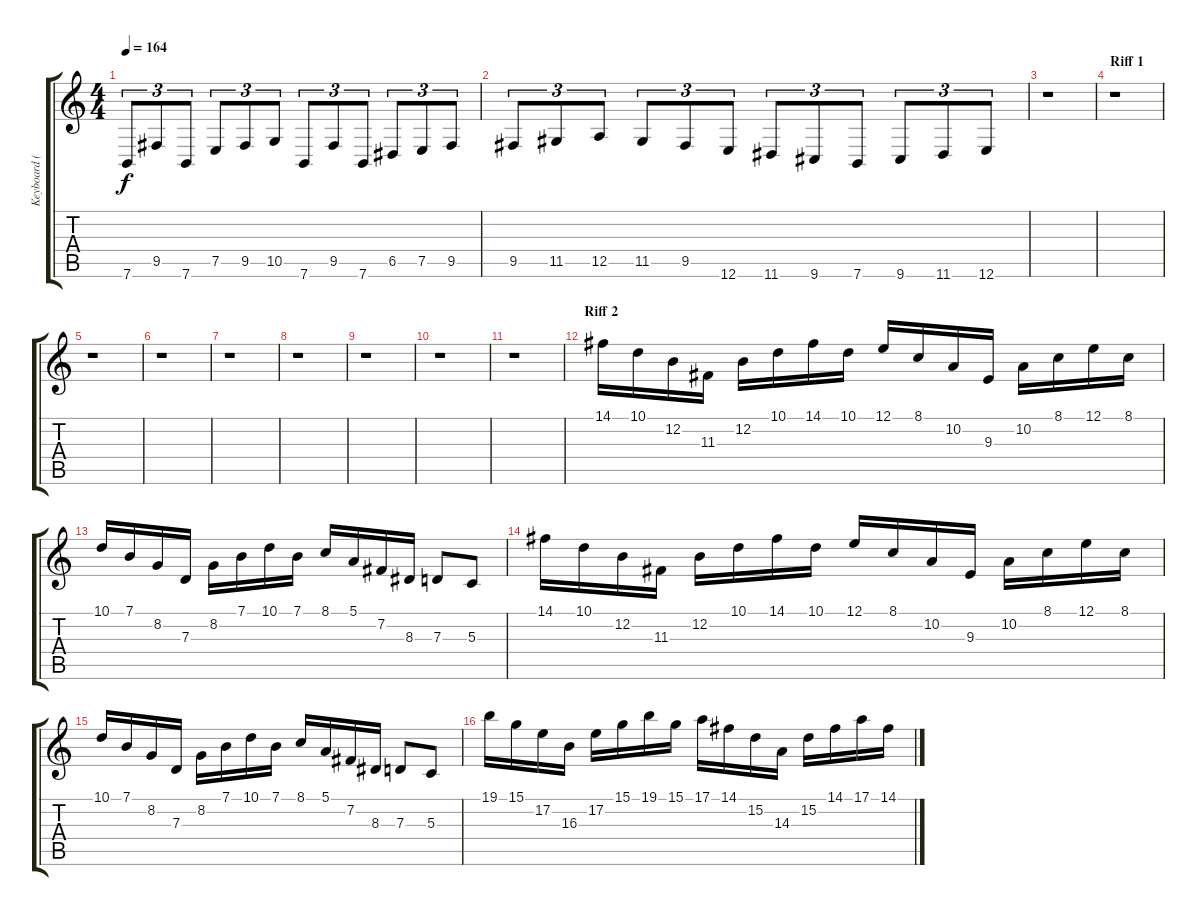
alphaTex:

\track ("Keyboard (Harpsichord)" "Keyboard (") {instrument harpsichord}
\staff {score tabs}
\tuning (E4 B3 G3 D3 A2 E2) {hide}
\ts (4 4)
\tempo 164
\clef g2
\ks c
7.6.8{tu (3 2) dy f} 9.5.8{tu (3 2)} 7.6.8{tu (3 2)} 7.5.8{tu (3 2)} 9.5.8{tu (3 2)} 10.5.8{tu (3 2)} 7.6.8{tu (3 2)} 9.5.8{tu (3 2)} 7.6.8{tu (3 2)} 6.5.8{tu (3 2)} 7.5.8{tu (3 2)} 9.5.8{tu (3 2)} |
9.5.8{tu (3 2)} 11.5.8{tu (3 2)} 12.5.8{tu (3 2)} 11.5.8{tu (3 2)} 9.5.8{tu (3 2)} 12.6.8{tu (3 2)} 11.6.8{tu (3 2)} 9.6.8{tu (3 2)} 7.6.8{tu (3 2)} 9.6.8{tu (3 2)} 11.6.8{tu (3 2)} 12.6.8{tu (3 2)} |
r.1 |
\section ("" "Riff 1")
r.1 |
r.1 |
r.1 |
r.1 |
r.1 |
r.1 |
r.1 |
r.1 |
\section ("" "Riff 2")
14.1.16 10.1.16 12.2.16 11.3.16 12.2.16 10.1.16 14.1.16 10.1.16 12.1.16 8.1.16 10.2.16 9.3.16 10.2.16 8.1.16 12.1.16 8.1.16 |
10.1.16 7.1.16 8.2.16 7.3.16 8.2.16 7.1.16 10.1.16 7.1.16 8.1.16 5.1.16 7.2.16 8.3.16 7.3.8 5.3.8 |
14.1.16 10.1.16 12.2.16 11.3.16 12.2.16 10.1.16 14.1.16 10.1.16 12.1.16 8.1.16 10.2.16 9.3.16 10.2.16 8.1.16 12.1.16 8.1.16 |
10.1.16 7.1.16 8.2.16 7.3.16 8.2.16 7.1.16 10.1.16 7.1.16 8.1.16 5.1.16 7.2.16 8.3.16 7.3.8 5.3.8 |
19.1.16 15.1.16 17.2.16 16.3.16 17.2.16 15.1.16 19.1.16 15.1.16 17.1.16 14.1.16 15.2.16 14.3.16 15.2.16 14.1.16 17.1.16 14.1.16
